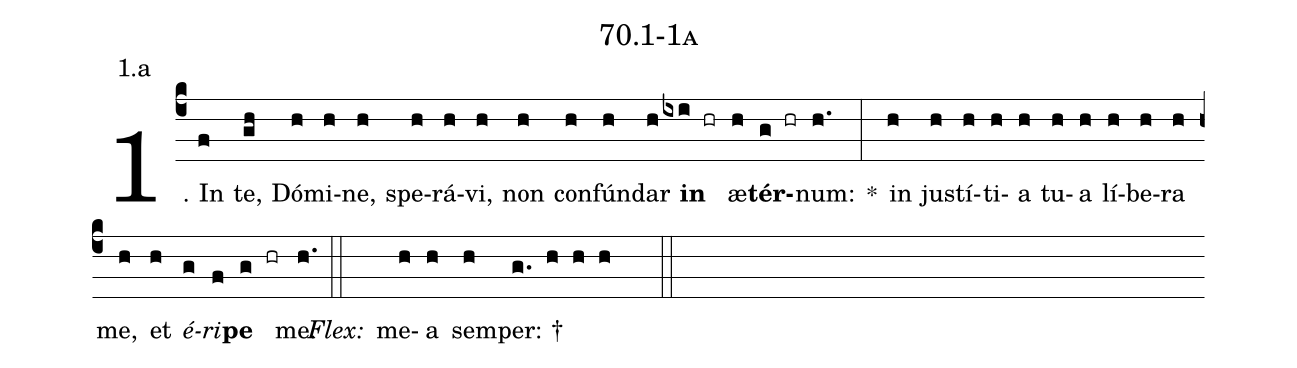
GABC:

name: 70.1-1a;
annotation: 1.a;
%%
(c4)1. In(f) te,(gh) Dó(h)mi(h)ne,(h) spe(h)rá(h)vi,(h) non(h) con(h)fún(h)dar(h) <b>in</b>(ixi hr) æ(h)<b>tér</b>(g hr)num:(h.) *(:) in(h) jus(h)tí(h)ti(h)a(h) tu(h)a(h) lí(h)be(h)ra(h) me,(h) et(h) <i>é</i>(g)<i>ri</i>(f)<b>pe</b>(g hr) me.(h.) (::)
<i>Flex:</i>()  me(h)a(h) sem(h)per: †(g. h h h  ::)
